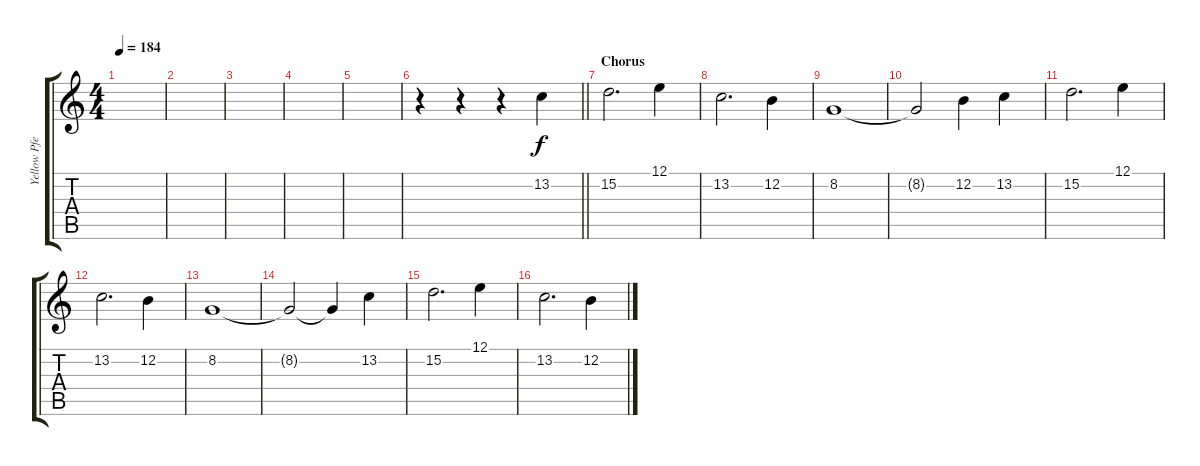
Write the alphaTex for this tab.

\track ("Yellow Pfeiffer" "Yellow Pfe") {instrument bagpipe}
\staff {score tabs}
\tuning (E4 B3 G3 D3 A2 E2) {hide}
\ts (4 4)
\tempo 184
\clef g2
\ks c
|
|
|
|
|
\barLineRight lightlight
r.4 r.4 r.4 13.2.4 |
\section ("" "Chorus")
15.2.2{d} 12.1.4 |
13.2.2{d} 12.2.4 |
8.2.1 |
8.2{t}.2 12.2.4 13.2.4 |
15.2.2{d} 12.1.4 |
13.2.2{d} 12.2.4 |
8.2.1 |
8.2{t}.2 8.2{t}.4 13.2.4 |
15.2.2{d} 12.1.4 |
13.2.2{d} 12.2.4
